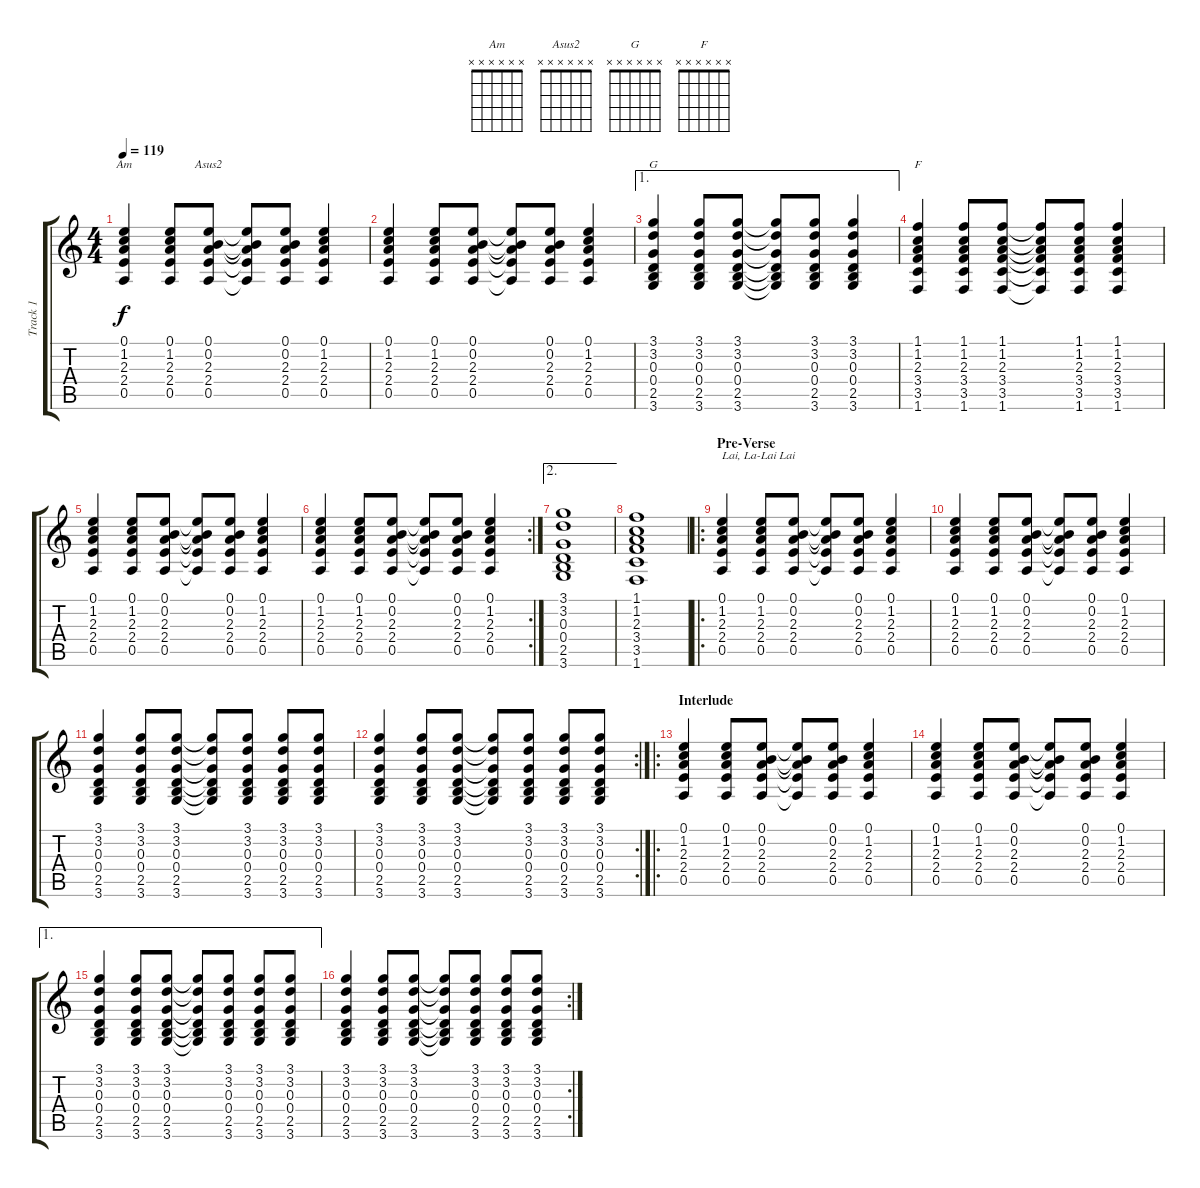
\track ("Track 1" "Track 1") {instrument acousticguitarsteel}
\staff {score tabs}
\tuning (E4 B3 G3 D3 A2 E2) {hide}
\chord ("Am" x x x x x x)
\chord ("Asus2" x x x x x x)
\chord ("G" x x x x x x)
\chord ("F" x x x x x x)
\ts (4 4)
\tempo 119
\clef g2
\ks c
(0.1 1.2 2.3 2.4 0.5).4{ch "Am" dy f} (0.1 1.2 2.3 2.4 0.5).8 (0.1 0.2 2.3 2.4 0.5).8{ch "Asus2"} (0.1{t} 0.2{t} 2.3{t} 2.4{t} 0.5{t}).8 (0.1 0.2 2.3 2.4 0.5).8 (0.1 1.2 2.3 2.4 0.5).4 |
(0.1 1.2 2.3 2.4 0.5).4 (0.1 1.2 2.3 2.4 0.5).8 (0.1 0.2 2.3 2.4 0.5).8 (0.1{t} 0.2{t} 2.3{t} 2.4{t} 0.5{t}).8 (0.1 0.2 2.3 2.4 0.5).8 (0.1 1.2 2.3 2.4 0.5).4 |
\ae 1
(3.1 3.2 0.3 0.4 2.5 3.6).4{ch "G"} (3.1 3.2 0.3 0.4 2.5 3.6).8 (3.1 3.2 0.3 0.4 2.5 3.6).8 (3.1{t} 3.2{t} 0.3{t} 0.4{t} 2.5{t} 3.6{t}).8 (3.1 3.2 0.3 0.4 2.5 3.6).8 (3.1 3.2 0.3 0.4 2.5 3.6).4 |
(1.1 1.2 2.3 3.4 3.5 1.6).4{ch "F"} (1.1 1.2 2.3 3.4 3.5 1.6).8 (1.1 1.2 2.3 3.4 3.5 1.6).8 (1.1{t} 1.2{t} 2.3{t} 3.4{t} 3.5{t} 1.6{t}).8 (1.1 1.2 2.3 3.4 3.5 1.6).8 (1.1 1.2 2.3 3.4 3.5 1.6).4 |
(0.1 1.2 2.3 2.4 0.5).4 (0.1 1.2 2.3 2.4 0.5).8 (0.1 0.2 2.3 2.4 0.5).8 (0.1{t} 0.2{t} 2.3{t} 2.4{t} 0.5{t}).8 (0.1 0.2 2.3 2.4 0.5).8 (0.1 1.2 2.3 2.4 0.5).4 |
\rc 2
(0.1 1.2 2.3 2.4 0.5).4 (0.1 1.2 2.3 2.4 0.5).8 (0.1 0.2 2.3 2.4 0.5).8 (0.1{t} 0.2{t} 2.3{t} 2.4{t} 0.5{t}).8 (0.1 0.2 2.3 2.4 0.5).8 (0.1 1.2 2.3 2.4 0.5).4 |
\ae 2
(3.1 3.2 0.3 0.4 2.5 3.6).1 |
(1.1 1.2 2.3 3.4 3.5 1.6).1 |
\ro
\section ("" "Pre-Verse")
(0.1 1.2 2.3 2.4 0.5).4{txt "Lai, La-Lai Lai"} (0.1 1.2 2.3 2.4 0.5).8 (0.1 0.2 2.3 2.4 0.5).8 (0.1{t} 0.2{t} 2.3{t} 2.4{t} 0.5{t}).8 (0.1 0.2 2.3 2.4 0.5).8 (0.1 1.2 2.3 2.4 0.5).4 |
(0.1 1.2 2.3 2.4 0.5).4 (0.1 1.2 2.3 2.4 0.5).8 (0.1 0.2 2.3 2.4 0.5).8 (0.1{t} 0.2{t} 2.3{t} 2.4{t} 0.5{t}).8 (0.1 0.2 2.3 2.4 0.5).8 (0.1 1.2 2.3 2.4 0.5).4 |
(3.1 3.2 0.3 0.4 2.5 3.6).4 (3.1 3.2 0.3 0.4 2.5 3.6).8 (3.1 3.2 0.3 0.4 2.5 3.6).8 (3.1{t} 3.2{t} 0.3{t} 0.4{t} 2.5{t} 3.6{t}).8 (3.1 3.2 0.3 0.4 2.5 3.6).8 (3.1 3.2 0.3 0.4 2.5 3.6).8 (3.1 3.2 0.3 0.4 2.5 3.6).8 |
\rc 2
(3.1 3.2 0.3 0.4 2.5 3.6).4 (3.1 3.2 0.3 0.4 2.5 3.6).8 (3.1 3.2 0.3 0.4 2.5 3.6).8 (3.1{t} 3.2{t} 0.3{t} 0.4{t} 2.5{t} 3.6{t}).8 (3.1 3.2 0.3 0.4 2.5 3.6).8 (3.1 3.2 0.3 0.4 2.5 3.6).8 (3.1 3.2 0.3 0.4 2.5 3.6).8 |
\ro
\section ("" "Interlude")
(0.1 1.2 2.3 2.4 0.5).4 (0.1 1.2 2.3 2.4 0.5).8 (0.1 0.2 2.3 2.4 0.5).8 (0.1{t} 0.2{t} 2.3{t} 2.4{t} 0.5{t}).8 (0.1 0.2 2.3 2.4 0.5).8 (0.1 1.2 2.3 2.4 0.5).4 |
(0.1 1.2 2.3 2.4 0.5).4 (0.1 1.2 2.3 2.4 0.5).8 (0.1 0.2 2.3 2.4 0.5).8 (0.1{t} 0.2{t} 2.3{t} 2.4{t} 0.5{t}).8 (0.1 0.2 2.3 2.4 0.5).8 (0.1 1.2 2.3 2.4 0.5).4 |
\ae 1
(3.1 3.2 0.3 0.4 2.5 3.6).4 (3.1 3.2 0.3 0.4 2.5 3.6).8 (3.1 3.2 0.3 0.4 2.5 3.6).8 (3.1{t} 3.2{t} 0.3{t} 0.4{t} 2.5{t} 3.6{t}).8 (3.1 3.2 0.3 0.4 2.5 3.6).8 (3.1 3.2 0.3 0.4 2.5 3.6).8 (3.1 3.2 0.3 0.4 2.5 3.6).8 |
\rc 2
(3.1 3.2 0.3 0.4 2.5 3.6).4 (3.1 3.2 0.3 0.4 2.5 3.6).8 (3.1 3.2 0.3 0.4 2.5 3.6).8 (3.1{t} 3.2{t} 0.3{t} 0.4{t} 2.5{t} 3.6{t}).8 (3.1 3.2 0.3 0.4 2.5 3.6).8 (3.1 3.2 0.3 0.4 2.5 3.6).8 (3.1 3.2 0.3 0.4 2.5 3.6).8
